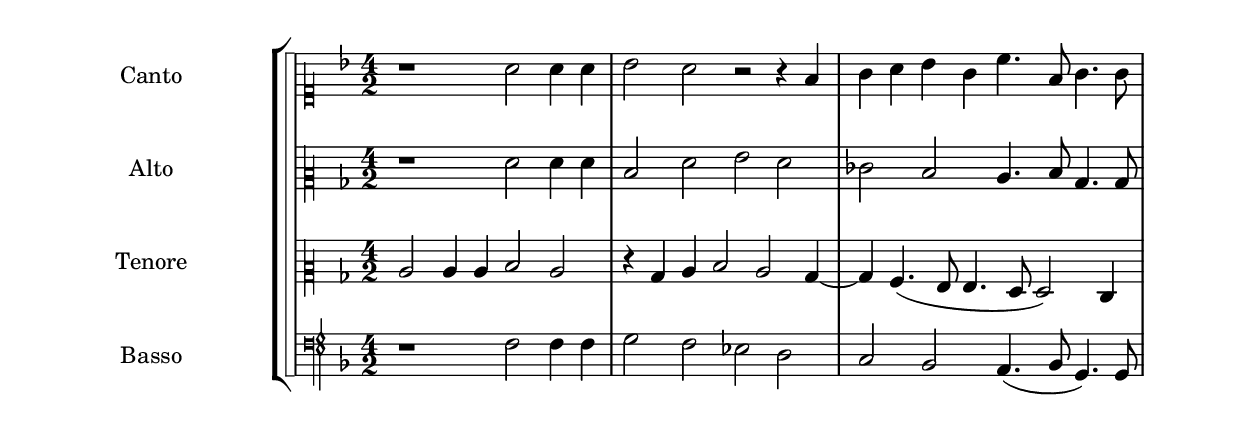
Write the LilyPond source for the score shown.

\version "2.16.0"
\include "english.ly"

\include "../../include/macros.ly" 

cantoXXVIII = \relative c'' {
    \fourTwoCommonTime
    \clef "petrucci-c1"
    \key f \major

    r1 a2 a4 a | bf2 a r2 r4 f | g a bf g c4.( f,8 g4.) g8 | }

altoXXVIII = \relative c' {
    \fourTwoCommonTime
    \clef "petrucci-c2"
    \key f \major

    r1 f2 f4 f | d2 f g f | ef d c4.( d8 bf4.) bf8 | }

tenoreXXVIII = \relative c' {
    \fourTwoCommonTime
    \clef "petrucci-c2"
    \key f \major

    c2 c4 c d2 c | r4 bf c d2 c bf4 ~ | bf a4.( g8 g4. f8 f2) e4 }

bassoXXVIII = \relative c {
    \fourTwoCommonTime
    \clef "petrucci-f4"
    \key f \major

    r1 f2 f4 f | g2 f ef d | c bf a4.( bf8 g4.) g8 | }


    
\layout {
    ragged-bottom = ##t
    \context {
    }
    indent = 4\cm
    incipit-width = 2\cm
}
   \score {
        \new StaffGroup \with {
          systemStartDelimiter = #'SystemStartSquare
        } <<
            \new ChoirStaff = choirStaff <<
                \new Voice << 
                    \override Slur #'transparent = ##t 
                    \set Staff.instrumentName = #"Canto"
                    \cantoXXVIII 
                >>
                \new Voice << 
                    \override Slur #'transparent = ##t 
                    \set Staff.instrumentName = #"Alto"
                    \altoXXVIII 
                >>
                \new Voice << 
                    \set Staff.instrumentName = #"Tenore"
                    \tenoreXXVIII 
                >>
                \new Voice << 
                    \set Staff.instrumentName = #"Basso"
                    \bassoXXVIII 
                >>
            >>
        >>
}



